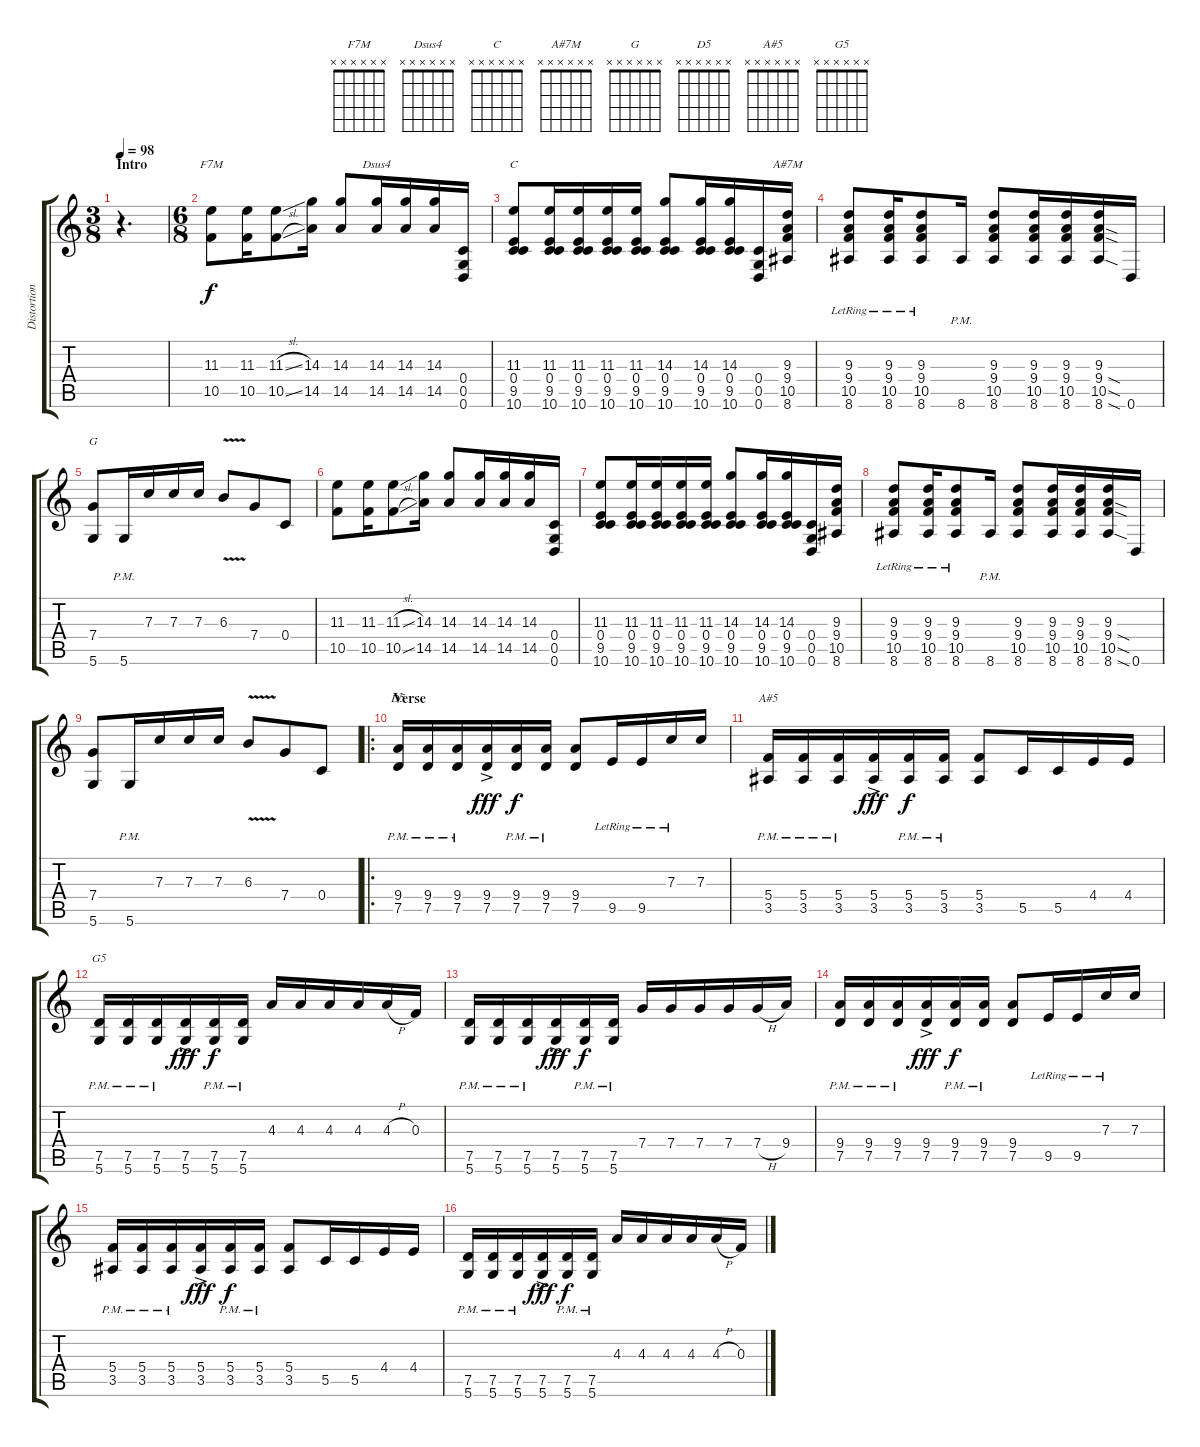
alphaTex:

\track ("Distortion 1" "Distortion") {instrument distortionguitar}
\staff {score tabs}
\tuning (D4 A3 F3 C3 G2 D2) {hide}
\chord ("F7M" x x x x x x) {firstfret 0}
\chord ("Dsus4" x x x x x x) {firstfret 0}
\chord ("C" x x x x x x) {firstfret 0}
\chord ("A#7M" x x x x x x) {firstfret 0}
\chord ("G" x x x x x x) {firstfret 0}
\chord ("D5" x x x x x x) {firstfret 0}
\chord ("A#5" x x x x x x) {firstfret 0}
\chord ("G5" x x x x x x) {firstfret 0}
\ts (3 8)
\section ("" "Intro")
\tempo 98
\clef g2
\ks c
r.4{d dy f instrument distortionguitar} |
\ts (6 8)
(11.3 10.5).8{ch "F7M"} (11.3 10.5).16 (11.3{sl} 10.5{sl}).8 (14.3 14.5).16 (14.3 14.5).8 (14.3 14.5).16{ch "Dsus4"} (14.3 14.5).16 (14.3 14.5).16 (0.4 0.5 0.6).16 |
(11.3 0.4 9.5 10.6).8{ch "C"} (11.3 0.4 9.5 10.6).16 (11.3 0.4 9.5 10.6).16 (11.3 0.4 9.5 10.6).16 (11.3 0.4 9.5 10.6).16 (14.3 0.4 9.5 10.6).8 (14.3 0.4 9.5 10.6).16 (14.3 0.4 9.5 10.6).16 (0.4 0.5 0.6).16 (9.3 9.4 10.5 8.6).16{ch "A#7M"} |
(9.3{lr} 9.4{lr} 10.5{lr} 8.6{lr}).8 (9.3{lr} 9.4{lr} 10.5{lr} 8.6{lr}).16 (9.3{lr} 9.4{lr} 10.5{lr} 8.6{lr}).8 8.6{pm}.16 (9.3 9.4 10.5 8.6).8 (9.3 9.4 10.5 8.6).16 (9.3 9.4 10.5 8.6).16 (9.3 9.4{sod} 10.5{sod} 8.6{sod}).16 0.6.16 |
(7.4 5.6).8{ch "G"} 5.6{pm}.16 7.3.16 7.3.16 7.3.16 6.3{v}.8 7.4.8 0.4.8 |
(11.3 10.5).8 (11.3 10.5).16 (11.3{sl} 10.5{sl}).8 (14.3 14.5).16 (14.3 14.5).8 (14.3 14.5).16 (14.3 14.5).16 (14.3 14.5).16 (0.4 0.5 0.6).16 |
(11.3 0.4 9.5 10.6).8 (11.3 0.4 9.5 10.6).16 (11.3 0.4 9.5 10.6).16 (11.3 0.4 9.5 10.6).16 (11.3 0.4 9.5 10.6).16 (14.3 0.4 9.5 10.6).8 (14.3 0.4 9.5 10.6).16 (14.3 0.4 9.5 10.6).16 (0.4 0.5 0.6).16 (9.3 9.4 10.5 8.6).16 |
(9.3{lr} 9.4{lr} 10.5{lr} 8.6{lr}).8 (9.3{lr} 9.4{lr} 10.5{lr} 8.6{lr}).16 (9.3{lr} 9.4{lr} 10.5{lr} 8.6{lr}).8 8.6{pm}.16 (9.3 9.4 10.5 8.6).8 (9.3 9.4 10.5 8.6).16 (9.3 9.4 10.5 8.6).16 (9.3 9.4{sod} 10.5{sod} 8.6{sod}).16 0.6.16 |
(7.4 5.6).8 5.6{pm}.16 7.3.16 7.3.16 7.3.16 6.3{v}.8 7.4.8 0.4.8 |
\ro
\section ("" "Verse")
(9.4{pm} 7.5{pm}).16{ch "D5"} (9.4{pm} 7.5{pm}).16 (9.4{pm} 7.5{pm}).16 (9.4{ac} 7.5{ac}).16{dy fff} (9.4{pm} 7.5{pm}).16{dy f} (9.4{pm} 7.5{pm}).16 (9.4 7.5).8 9.5{lr}.16 9.5{lr}.16 7.3{lr}.16 7.3.16 |
(5.4{pm} 3.5{pm}).16{ch "A#5"} (5.4{pm} 3.5{pm}).16 (5.4{pm} 3.5{pm}).16 (5.4{ac} 3.5{ac}).16{dy fff} (5.4{pm} 3.5{pm}).16{dy f} (5.4{pm} 3.5{pm}).16 (5.4 3.5).8 5.5.16 5.5.16 4.4.16 4.4.16 |
(7.5{pm} 5.6{pm}).16{ch "G5"} (7.5{pm} 5.6{pm}).16 (7.5{pm} 5.6{pm}).16 (7.5{ac} 5.6{ac}).16{dy fff} (7.5{pm} 5.6{pm}).16{dy f} (7.5{pm} 5.6{pm}).16 4.3.16 4.3.16 4.3.16 4.3.16 4.3{h}.16 0.3.16 |
(7.5{pm} 5.6{pm}).16 (7.5{pm} 5.6{pm}).16 (7.5{pm} 5.6{pm}).16 (7.5{ac} 5.6{ac}).16{dy fff} (7.5{pm} 5.6{pm}).16{dy f} (7.5{pm} 5.6{pm}).16 7.4.16 7.4.16 7.4.16 7.4.16 7.4{h}.16 9.4.16 |
(9.4{pm} 7.5{pm}).16 (9.4{pm} 7.5{pm}).16 (9.4{pm} 7.5{pm}).16 (9.4{ac} 7.5{ac}).16{dy fff} (9.4{pm} 7.5{pm}).16{dy f} (9.4{pm} 7.5{pm}).16 (9.4 7.5).8 9.5{lr}.16 9.5{lr}.16 7.3{lr}.16 7.3.16 |
(5.4{pm} 3.5{pm}).16 (5.4{pm} 3.5{pm}).16 (5.4{pm} 3.5{pm}).16 (5.4{ac} 3.5{ac}).16{dy fff} (5.4{pm} 3.5{pm}).16{dy f} (5.4{pm} 3.5{pm}).16 (5.4 3.5).8 5.5.16 5.5.16 4.4.16 4.4.16 |
(7.5{pm} 5.6{pm}).16 (7.5{pm} 5.6{pm}).16 (7.5{pm} 5.6{pm}).16 (7.5{ac} 5.6{ac}).16{dy fff} (7.5{pm} 5.6{pm}).16{dy f} (7.5{pm} 5.6{pm}).16 4.3.16 4.3.16 4.3.16 4.3.16 4.3{h}.16 0.3.16
